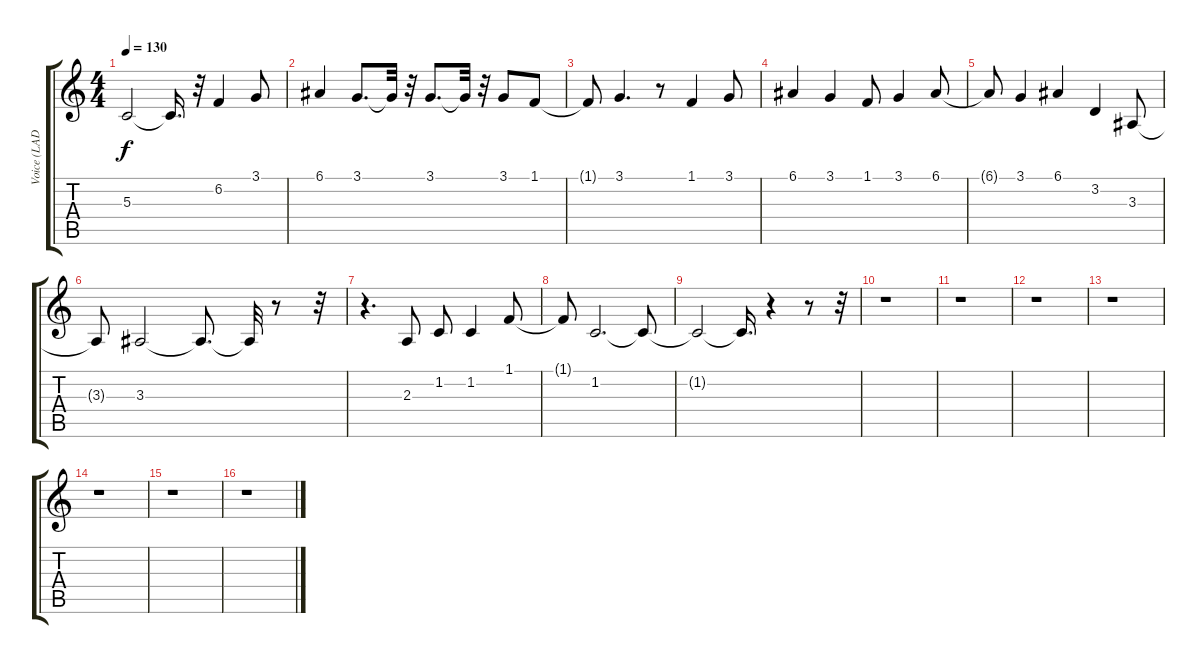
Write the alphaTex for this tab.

\track ("Voice (LADY GAGA)" "Voice (LAD") {instrument altosax}
\staff {score tabs}
\tuning (E4 B3 G3 D3 A2 E2) {hide}
\ts (4 4)
\tempo 130
\clef g2
\ks c
5.3{t}.2{dy f} 5.3{t}.16{d} r.32 6.2.4 3.1.8 |
6.1.4 3.1.8{d} 3.1{t}.32 r.32 3.1.8{d} 3.1{t}.32 r.32 3.1.8 1.1.8 |
1.1{t}.8 3.1.4{d} r.8 1.1.4 3.1.8 |
6.1.4 3.1.4 1.1.8 3.1.4 6.1.8 |
6.1{t}.8 3.1.4 6.1.4 3.2.4 3.3.8 |
3.3{t}.8 3.3.2 3.3{t}.8{d} 3.3{t}.32 r.8 r.32 |
r.4{d} 2.3.8 1.2.8 1.2.4 1.1.8 |
1.1{t}.8 1.2.2{d} 1.2{t}.8 |
1.2{t}.2 1.2{t}.16{d} r.4 r.8 r.32 |
r.1 |
r.1 |
r.1 |
r.1 |
r.1 |
r.1 |
r.1
